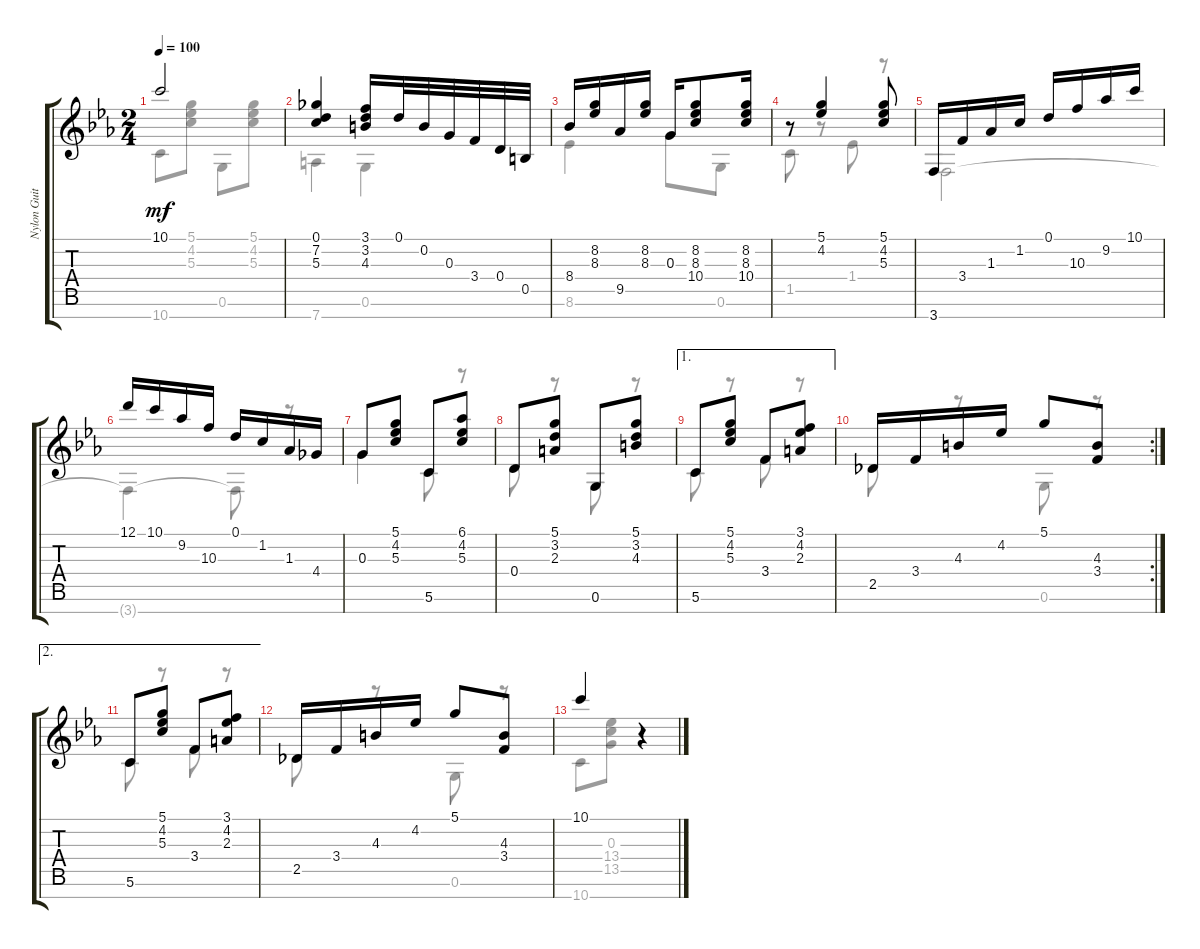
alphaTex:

\track ("Nylon Guitar" "Nylon Guit") {instrument acousticguitarnylon}
\staff {score tabs}
\tuning (D4 B3 G3 D3 B2 G2 D2) {hide}
\voice
\ts (2 4)
\tempo 100
\clef g2
\ks cminor
10.1.2{dy mf} |
(0.1 7.2 5.3).4 (3.1 3.2 4.3).16 0.1.32 0.2.32 0.3.32 3.4.32 0.4.32 0.5.32 |
8.4.16 (8.2 8.3).16 9.5.16 (8.2 8.3).16 0.3.16 (8.2 8.3 10.4).8 (8.2 8.3 10.4).16 |
r.8 (5.1 4.2).4 (5.1 4.2 5.3).8 |
3.7.16 3.4.16 1.3.16 1.2.16 0.1.16 10.3.16 9.2.16 10.1.16 |
12.1.16 10.1.16 9.2.16 10.3.16 0.1.16 1.2.16 1.3.16 4.4.16 |
0.3.8 (5.1 4.2 5.3).8 5.6.8 (6.1 4.2 5.3).8 |
0.4.8 (5.1 3.2 2.3).8 0.6.8 (5.1 3.2 4.3).8 |
\ae 1
5.6.8 (5.1 4.2 5.3).8 3.4.8 (3.1 4.2 2.3).8 |
\rc 2
2.5.16 3.4.16 4.3.16 4.2.16 5.1.8 (4.3 3.4).8 |
\ae 2
5.6.8 (5.1 4.2 5.3).8 3.4.8 (3.1 4.2 2.3).8 |
2.5.16 3.4.16 4.3.16 4.2.16 5.1.8 (4.3 3.4).8 |
10.1.4 r.4
\voice
\clef g2
\ottava regular
\simile none
\ks cminor
10.7.8{dy mf} (5.1 4.2 5.3).8 0.6.8 (5.1 4.2 5.3).8 |
7.7.4 0.6.4 |
8.6.4 0.3.8 0.6.8 |
1.5.8 r.8 1.4.8 r.8 |
3.7.2 |
3.7{t}.4 3.7{t}.8 r.8 |
0.3.4 5.6.8 r.8 |
0.4.8 r.8 0.6.8 r.8 |
5.6.8 r.8 3.4.8 r.8 |
2.5.8 r.8 0.6.8 r.8 |
5.6.8 r.8 3.4.8 r.8 |
2.5.8 r.8 0.6.8 r.8 |
10.7.8 (0.3 13.4 13.5).8 r.4
